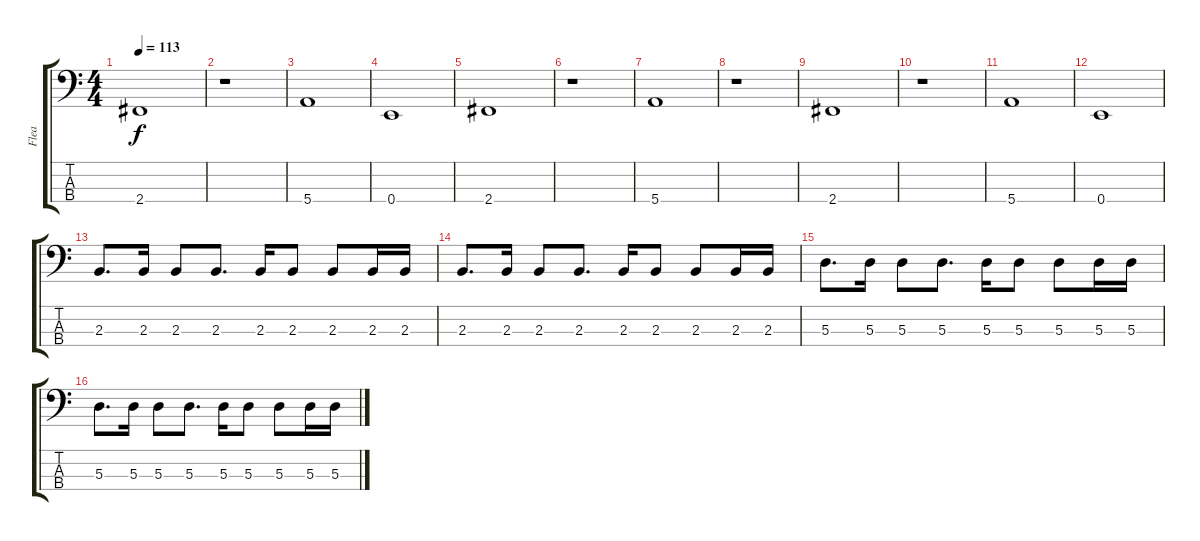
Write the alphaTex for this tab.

\track ("Flea" "Flea") {instrument electricbassfinger}
\staff {score tabs}
\tuning (G2 D2 A1 E1) {hide}
\ts (4 4)
\tempo 113
\clef f4
\ks c
2.4.1{dy f} |
r.1 |
5.4.1 |
0.4.1 |
2.4.1 |
r.1 |
5.4.1 |
r.1 |
2.4.1 |
r.1 |
5.4.1 |
0.4.1 |
2.3.8{d} 2.3.16 2.3.8 2.3.8{d} 2.3.16 2.3.8 2.3.8 2.3.16 2.3.16 |
2.3.8{d} 2.3.16 2.3.8 2.3.8{d} 2.3.16 2.3.8 2.3.8 2.3.16 2.3.16 |
5.3.8{d} 5.3.16 5.3.8 5.3.8{d} 5.3.16 5.3.8 5.3.8 5.3.16 5.3.16 |
5.3.8{d} 5.3.16 5.3.8 5.3.8{d} 5.3.16 5.3.8 5.3.8 5.3.16 5.3.16
